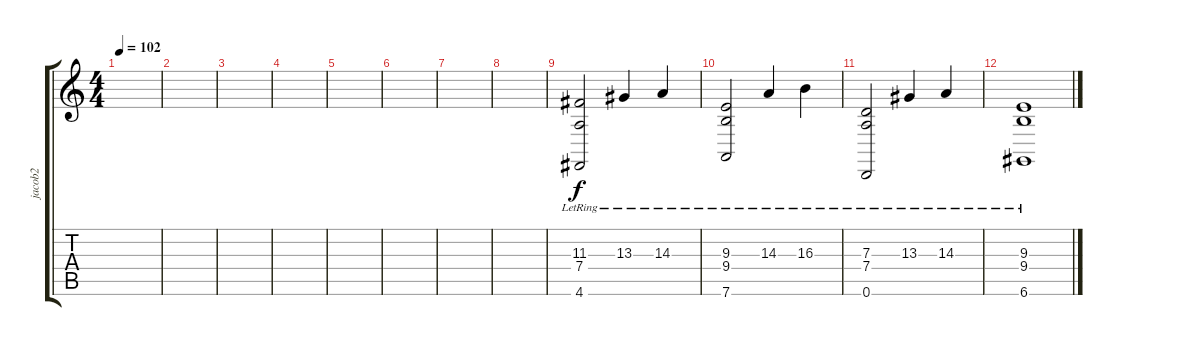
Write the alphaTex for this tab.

\track ("jacob2" "jacob2") {instrument acousticgrandpiano}
\staff {score tabs}
\tuning (E4 B3 G3 D3 A2 D2) {hide}
\ts (4 4)
\tempo 102
\clef g2
\ks c
|
|
|
|
|
|
|
|
(11.3{lr} 7.4{lr} 4.6{lr}).2 13.3{lr}.4 14.3{lr}.4 |
(9.3{lr} 9.4{lr} 7.6{lr}).2 14.3{lr}.4 16.3{lr}.4 |
(7.3{lr} 7.4{lr} 0.6{lr}).2 13.3{lr}.4 14.3{lr}.4 |
(9.3 9.4{lr} 6.6{lr}).1
